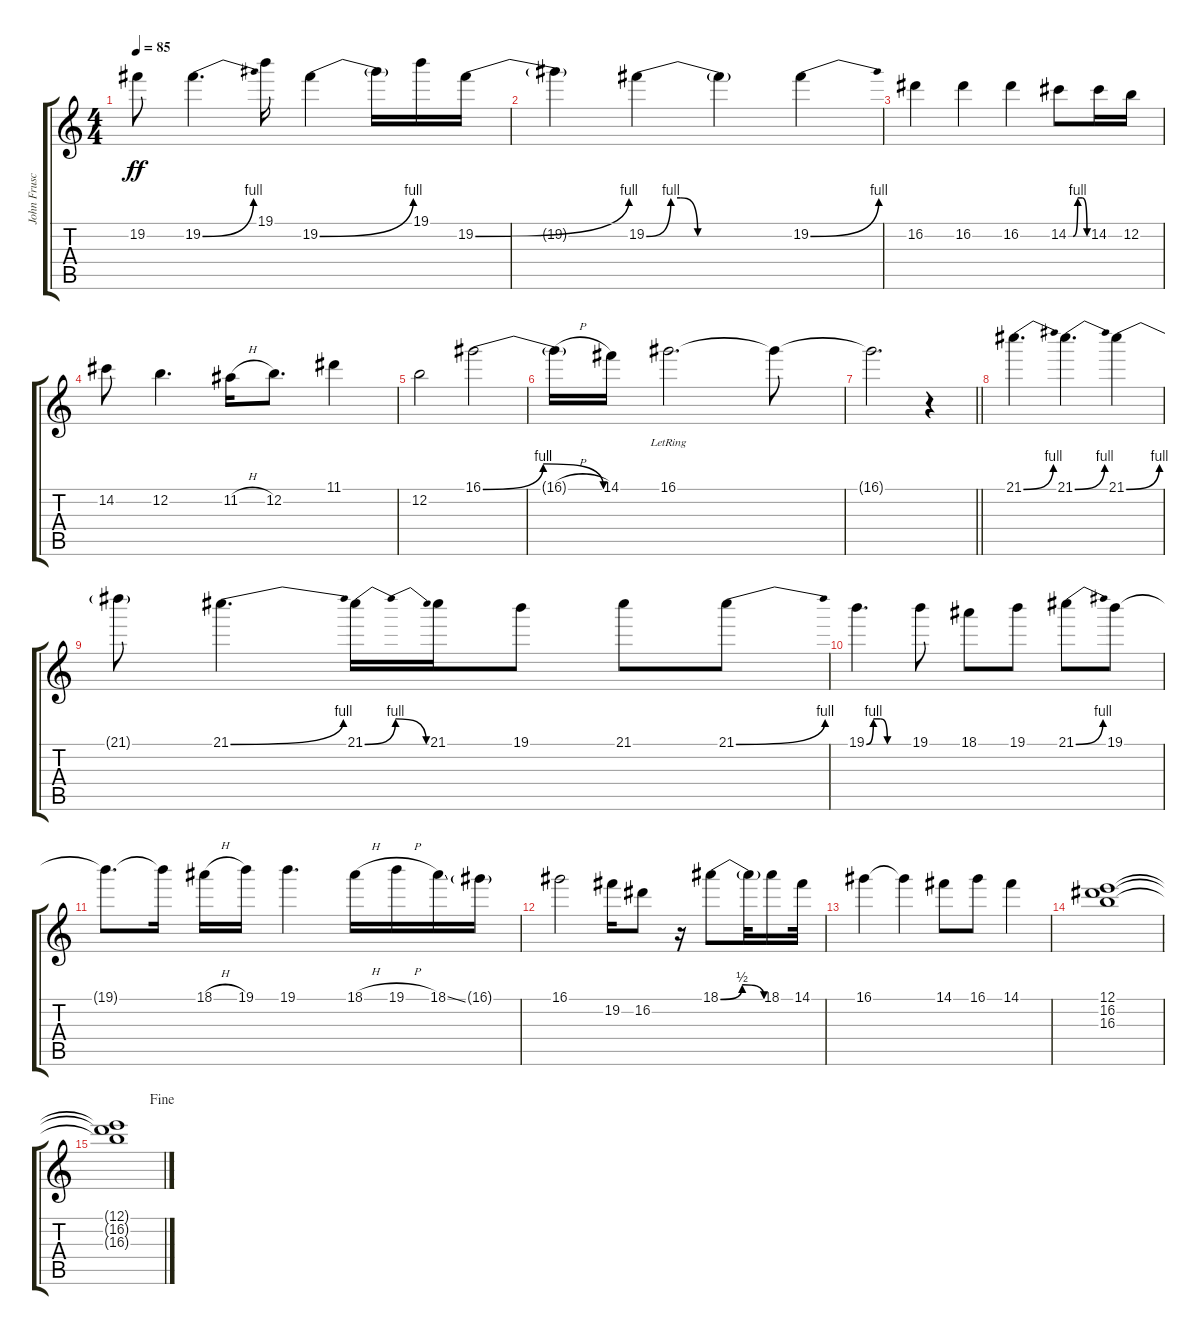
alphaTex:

\track ("John Frusciante 4" "John Frusc") {instrument distortionguitar}
\staff {score tabs}
\tuning (E4 B3 G3 D3 A2 E2) {hide}
\ts (4 4)
\tempo 85
\clef g2
\ks c
19.2{t}.8{dy ff} 19.2{be (bend 0 0 60 4)}.4{d} 19.1.16 19.2{be (bend 0 0 60 4)}.4 19.2{t}.16 19.1.16 19.2{be (bend 0 0 60 4)}.16 |
19.2{t}.4 19.2{be (custom 0 0 10 4 14 4 21 0 24 0 30 0 60 0)}.4 19.2{t}.4 19.2{be (bend 0 0 60 4)}.4 |
16.2.4 16.2.4 16.2.4 14.2{be (custom 0 0 15 0 30 4 44 4 60 0)}.8 14.2.16 12.2.16 |
14.2.8 12.2.4{d} 11.2{h}.16 12.2.8{d} 11.1.4 |
12.2.2 16.1{be (bendrelease 0 0 15 4 45 4 60 0)}.2 |
16.1{h t}.16 14.1.16 16.1{lr}.2{d} 16.1{t}.8 |
\barLineRight lightlight
16.1{t}.2{d} r.4 |
21.1{be (bend 0 0 60 4)}.4{d} 21.1{be (bend 0 0 60 4)}.4{d} 21.1{be (bend 0 0 60 4)}.4 |
21.1{t}.8 21.1{be (bend 0 0 60 4)}.4{d} 21.1{be (bendrelease 0 0 15 4 45 4 60 0)}.16 21.1.16 19.1.8 21.1.8 21.1{be (bend 0 0 60 4)}.8 |
19.1{be (custom 0 0 10 4 20 4 30 0 60 0)}.4{d} 19.1.8 18.1.8 19.1.8 21.1{be (bend 0 0 60 4)}.8 19.1.8 |
19.1{t}.8{d} 19.1{t}.16 18.1{h}.16 19.1.16 19.1.4{d} 18.1{h}.16 19.1{h}.16 18.1{ss}.16 16.1{g}.16 |
16.1.2 19.2.16 16.2.8 r.16 18.1{be (bendrelease 0 0 15 2 46 2 60 0)}.8 18.1{t}.32 18.1.16 14.1.32 |
16.1.4 16.1{t}.4 14.1.8 16.1.8 14.1.4 |
(12.1 16.2 16.3).1{volume 0} |
\jump fine
(12.1{t} 16.2{t} 16.3{t}).1
